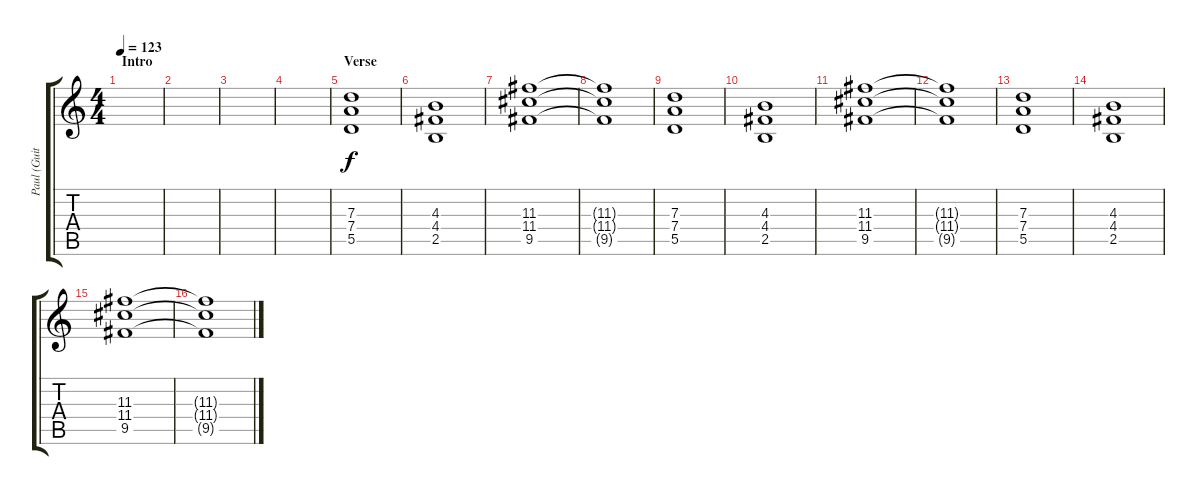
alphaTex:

\track ("Paul (Guitar)" "Paul (Guit") {instrument overdrivenguitar}
\staff {score tabs}
\tuning (E4 B3 G3 D3 A2 E2) {hide}
\ts (4 4)
\section ("" "Intro")
\tempo 123
\clef g2
\ks c
|
|
|
|
\section ("" "Verse")
(7.3 7.4 5.5).1 |
(4.3 4.4 2.5).1 |
(11.3 11.4 9.5).1 |
(11.3{t} 11.4{t} 9.5{t}).1 |
(7.3 7.4 5.5).1 |
(4.3 4.4 2.5).1 |
(11.3 11.4 9.5).1 |
(11.3{t} 11.4{t} 9.5{t}).1 |
(7.3 7.4 5.5).1 |
(4.3 4.4 2.5).1 |
(11.3 11.4 9.5).1 |
(11.3{t} 11.4{t} 9.5{t}).1
